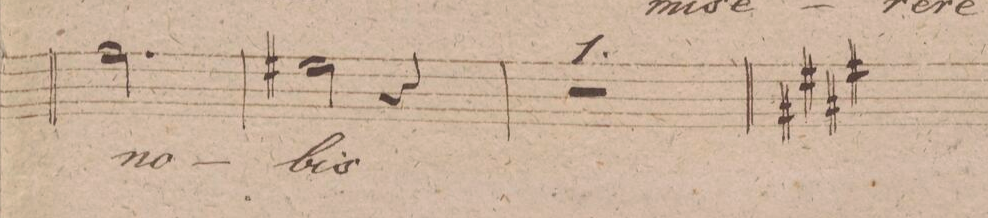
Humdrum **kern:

**kern	**text	**dynam
*I"Tenore.	*	*
*clefC4	*	*
*k[f#]	*	*
*met(c)	*	*
*M3/4	*	*
2.e\	no-	.
=156	=156	=156
2d#X\	-bis.	.
4r	.	.
=157	=157	=157
2.r	.	.
=158||	=158||	=158||
*k[f#c#g#d#]	*	*
*E:	*	*
*M4/4	*	*
*met(c)	*	*
*mmet(c)	*	*
*-	*-	*-
